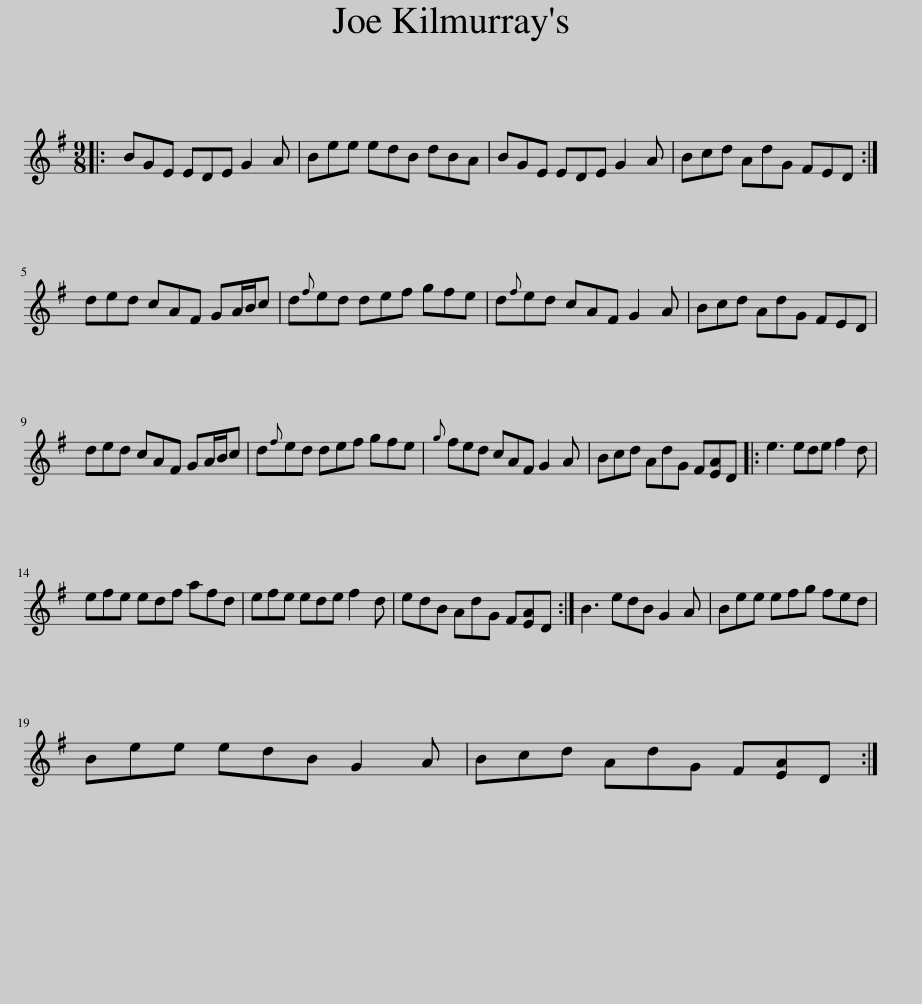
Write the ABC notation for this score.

X:1
L:1/8
M:9/8
I:linebreak $
K:Emin
V:1 treble
V:1
|: BGE EDE G2 A | Bee edB dBA | BGE EDE G2 A | Bcd AdG FED :|$ ded cAF GA/B/c | %5
 d{f}ed def gfe | d{f}ed cAF G2 A | Bcd AdG FED |$ ded cAF GA/B/c | d{f}ed def gfe | %10
{g} fed cAF G2 A | Bcd AdG F[EA]D |: e3 ede f2 d |$ efe edf afd | efe ede f2 d | %15
 edB AdG F[EA]D :| B3 edB G2 A | Bee efg fed |$ Bee edB G2 A | Bcd AdG F[EA]D :| %20
